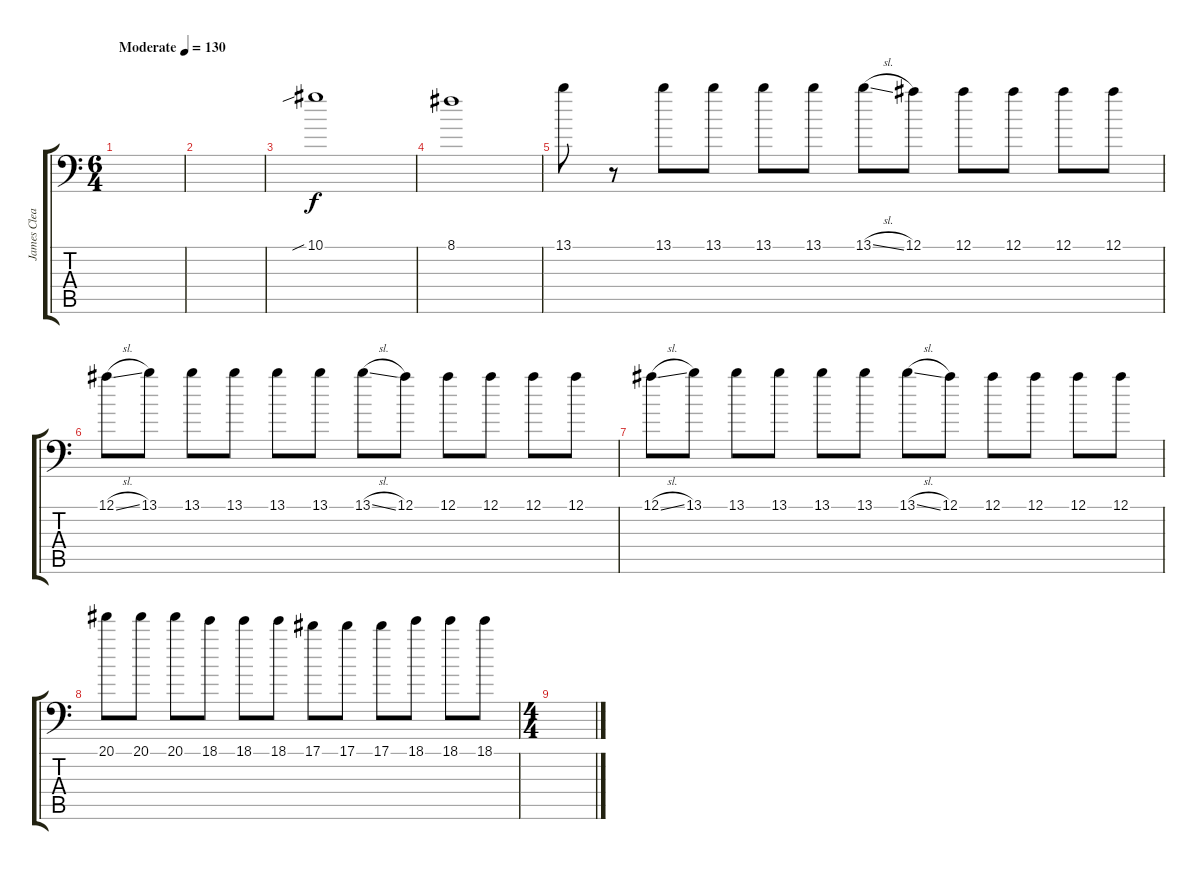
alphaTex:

\track ("James Clean" "James Clea") {instrument electricguitarclean}
\staff {score tabs}
\tuning (Bb3 F3 Db3 Ab2 Eb2 Ab1) {hide}
\ts (6 4)
\tempo (130 "Moderate")
\clef f4
\ks c
|
|
10.1{sib}.1 |
8.1.1 |
13.1.8 r.8 13.1.8 13.1.8 13.1.8 13.1.8 13.1{sl}.8 12.1.8 12.1.8 12.1.8 12.1.8 12.1.8 |
12.1{sl}.8 13.1.8 13.1.8 13.1.8 13.1.8 13.1.8 13.1{sl}.8 12.1.8 12.1.8 12.1.8 12.1.8 12.1.8 |
12.1{sl}.8 13.1.8 13.1.8 13.1.8 13.1.8 13.1.8 13.1{sl}.8 12.1.8 12.1.8 12.1.8 12.1.8 12.1.8 |
20.1.8 20.1.8 20.1.8 18.1.8 18.1.8 18.1.8 17.1.8 17.1.8 17.1.8 18.1.8 18.1.8 18.1.8 |
\ts (4 4)
